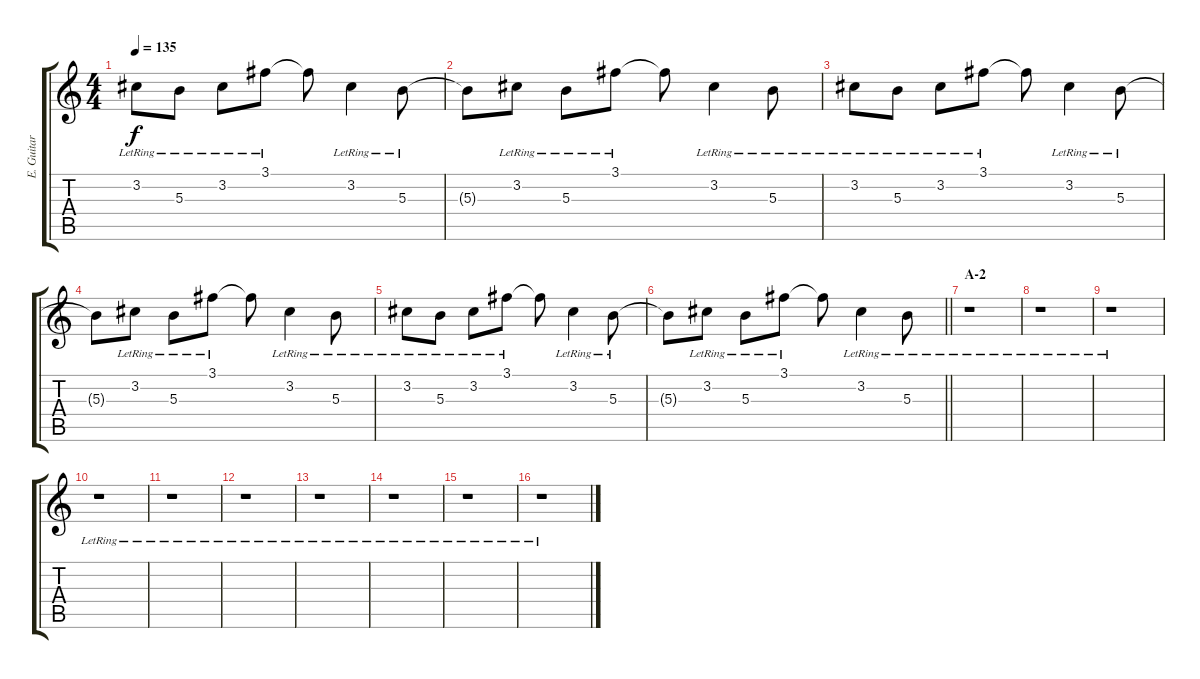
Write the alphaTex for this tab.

\track ("E. Guitar I" "E. Guitar ") {instrument overdrivenguitar}
\staff {score tabs}
\tuning (Eb4 Bb3 Gb3 Db3 Ab2 Eb2) {hide}
\ts (4 4)
\tempo 135
\clef g2
\ks c
3.2{lr}.8{dy f} 5.3{lr}.8 3.2{lr}.8 3.1{lr}.8 3.1{t}.8 3.2{lr}.4 5.3{lr}.8 |
5.3{t}.8 3.2{lr}.8 5.3{lr}.8 3.1{lr}.8 3.1{t}.8 3.2{lr}.4 5.3{lr}.8 |
3.2{lr}.8 5.3{lr}.8 3.2{lr}.8 3.1{lr}.8 3.1{t}.8 3.2{lr}.4 5.3{lr}.8 |
5.3{t}.8 3.2{lr}.8 5.3{lr}.8 3.1{lr}.8 3.1{t}.8 3.2{lr}.4 5.3{lr}.8 |
3.2{lr}.8 5.3{lr}.8 3.2{lr}.8 3.1{lr}.8 3.1{t}.8 3.2{lr}.4 5.3{lr}.8 |
\barLineRight lightlight
5.3{t}.8 3.2{lr}.8 5.3{lr}.8 3.1{lr}.8 3.1{t}.8 3.2{lr}.4 5.3{lr}.8 |
\section ("" "A-2")
r.1 |
r.1 |
r.1 |
r.1 |
r.1 |
r.1 |
r.1 |
r.1 |
r.1 |
r.1
